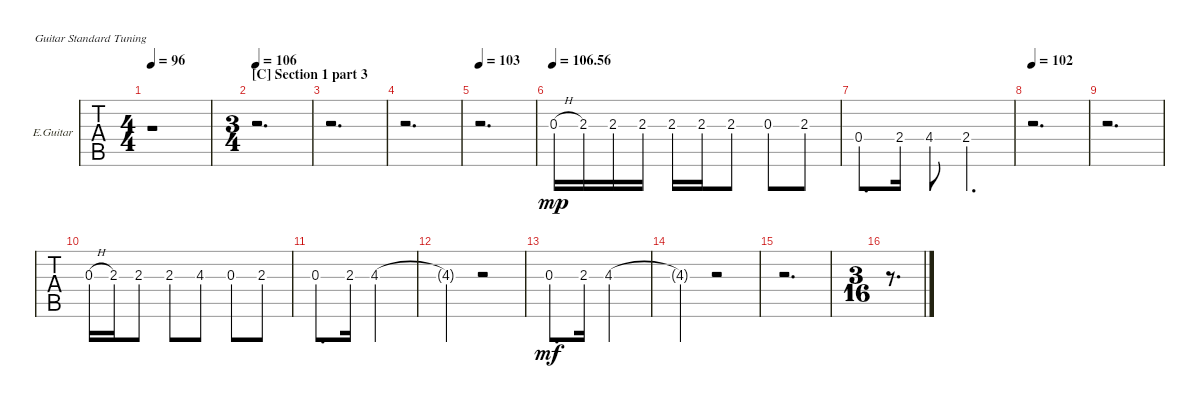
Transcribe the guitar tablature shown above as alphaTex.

\defaultSystemsLayout 4
\bracketExtendMode nobrackets
\firstSystemTrackNameOrientation horizontal
\otherSystemsTrackNameOrientation horizontal
\track ("Overdriven Guitar" "E.Guitar") {instrument overdrivenguitar}
\staff {tabs}
\tuning (E4 B3 G3 D3 A2 E2)
\ts (4 4)
\tempo 96
\clef g2
\ks c
r.1{dy mf} |
\ts (3 4)
\beaming (8 2 2 2)
\section ("C" "Section 1 part 3")
\tempo 106
r.2{d} |
r.2{d} |
r.2{d} |
\tempo 103
r.2{d} |
\tempo
106.56 0.3{h}.16{dy mp} 2.3.16 2.3.16 2.3.16 2.3.16 2.3.16 2.3.8 0.3.8 2.3.8 |
0.4.8{d} 2.4.16 4.4{acc #}.8 2.4.4{d} |
\tempo 102
r.2{d} |
r.2{d} |
0.3{h}.16 2.3.16 2.3.8 2.3.8 4.3.8 0.3.8 2.3.8 |
0.3.8{d} 2.3.16 4.3.2 |
4.3{t}.4 r.2 |
0.3.8{d dy mf} 2.3.16 4.3.2 |
4.3{t}.4 r.2 |
r.2{d} |
\ts (3 16)
\beaming (8 1)
r.8{d}
